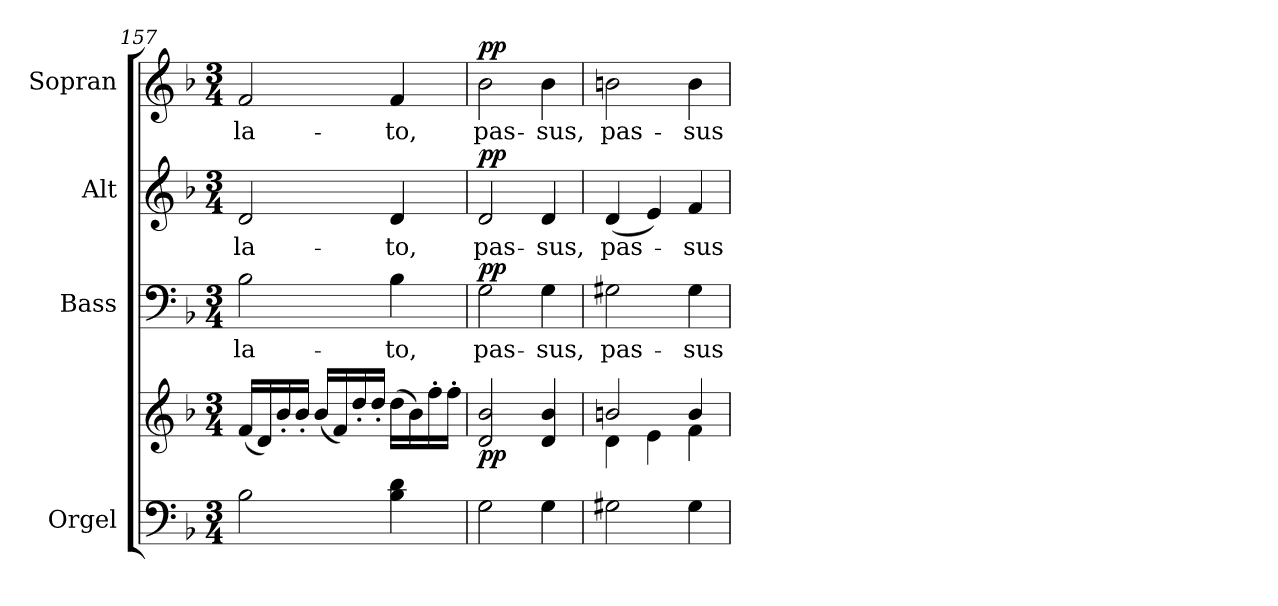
**kern	**kern	**dynam	**kern	**text	**dynam	**kern	**text	**dynam	**kern	**text	**dynam
*part4	*part4	*part4	*part3	*part3	*part3	*part2	*part2	*part2	*part1	*part1	*part1
*staff5	*staff4	*staff4/5	*staff3	*staff3	*staff3	*staff2	*staff2	*staff2	*staff1	*staff1	*staff1
*I"Orgel	*	*	*I"Bass	*	*	*I"Alt	*	*	*I"Sopran	*	*
*	*	*	*I'B.	*	*	*I'A.	*	*	*I'S.	*	*
!!LO:PB:g=z
*clefF4	*clefG2	*	*clefF4	*	*	*clefG2	*	*	*clefG2	*	*
*k[b-]	*k[b-]	*	*k[b-]	*	*	*k[b-]	*	*	*k[b-]	*	*
*F:	*F:	*	*F:	*	*	*F:	*	*	*F:	*	*
*M3/4	*M3/4	*	*M3/4	*	*	*M3/4	*	*	*M3/4	*	*
=157	=157	=157	=157	=157	=157	=157	=157	=157	=157	=157	=157
!	!	!	!	!LO:LY:b	!	!	!LO:LY:b	!	!	!LO:LY:b	!
2B-\	(<16f/LL	.	2B-\	-la-	.	2d/	-la-	.	2f/	-la-	.
.	16d/)	.	.	.	.	.	.	.	.	.	.
.	16b-'</	.	.	.	.	.	.	.	.	.	.
.	16b-'</JJ	.	.	.	.	.	.	.	.	.	.
.	(<16b-/LL	.	.	.	.	.	.	.	.	.	.
.	16f/)	.	.	.	.	.	.	.	.	.	.
.	16dd'</	.	.	.	.	.	.	.	.	.	.
.	16dd'</JJ	.	.	.	.	.	.	.	.	.	.
!	!	!	!	!LO:LY:b	!	!	!LO:LY:b	!	!	!LO:LY:b	!
4B-\ 4d\	(>16dd\LL	.	4B-\	-to,	.	4d/	-to,	.	4f/	-to,	.
.	16b-\)	.	.	.	.	.	.	.	.	.	.
.	16ff'>\	.	.	.	.	.	.	.	.	.	.
.	16ff'>\JJ	.	.	.	.	.	.	.	.	.	.
=158	=158	=158	=158	=158	=158	=158	=158	=158	=158	=158	=158
!	!	!LO:DY:b	!	!LO:LY:b	!LO:DY:a	!	!LO:LY:b	!LO:DY:a	!	!LO:LY:b	!LO:DY:a
2G\	2d/ 2b-/	pp	2G\	pas-	pp	2d/	pas-	pp	2b-\	pas-	pp
!	!	!	!	!LO:LY:b	!	!	!LO:LY:b	!	!	!LO:LY:b	!
4G\	4d/ 4b-/	.	4G\	-sus,	.	4d/	-sus,	.	4b-\	-sus,	.
=159	=159	=159	=159	=159	=159	=159	=159	=159	=159	=159	=159
*	*^	*	*	*	*	*	*	*	*	*	*
!	!	!	!	!	!LO:LY:b	!	!	!LO:LY:b	!	!	!LO:LY:b	!
2G#X\	2bn/	4d\	.	2G#X\	pas-	.	(<4d/	pas-	.	2bn\	pas-	.
.	.	4e\	.	.	.	.	4e/)	.	.	.	.	.
!	!	!	!	!	!LO:LY:b	!	!	!LO:LY:b	!	!	!LO:LY:b	!
4G#\	4b/	4f\	.	4G#\	-sus	.	4f/	-sus	.	4b\	-sus	.
*	*v	*v	*	*	*	*	*	*	*	*	*	*
=	=	=	=	=	=	=	=	=	=	=	=
*-	*-	*-	*-	*-	*-	*-	*-	*-	*-	*-	*-
